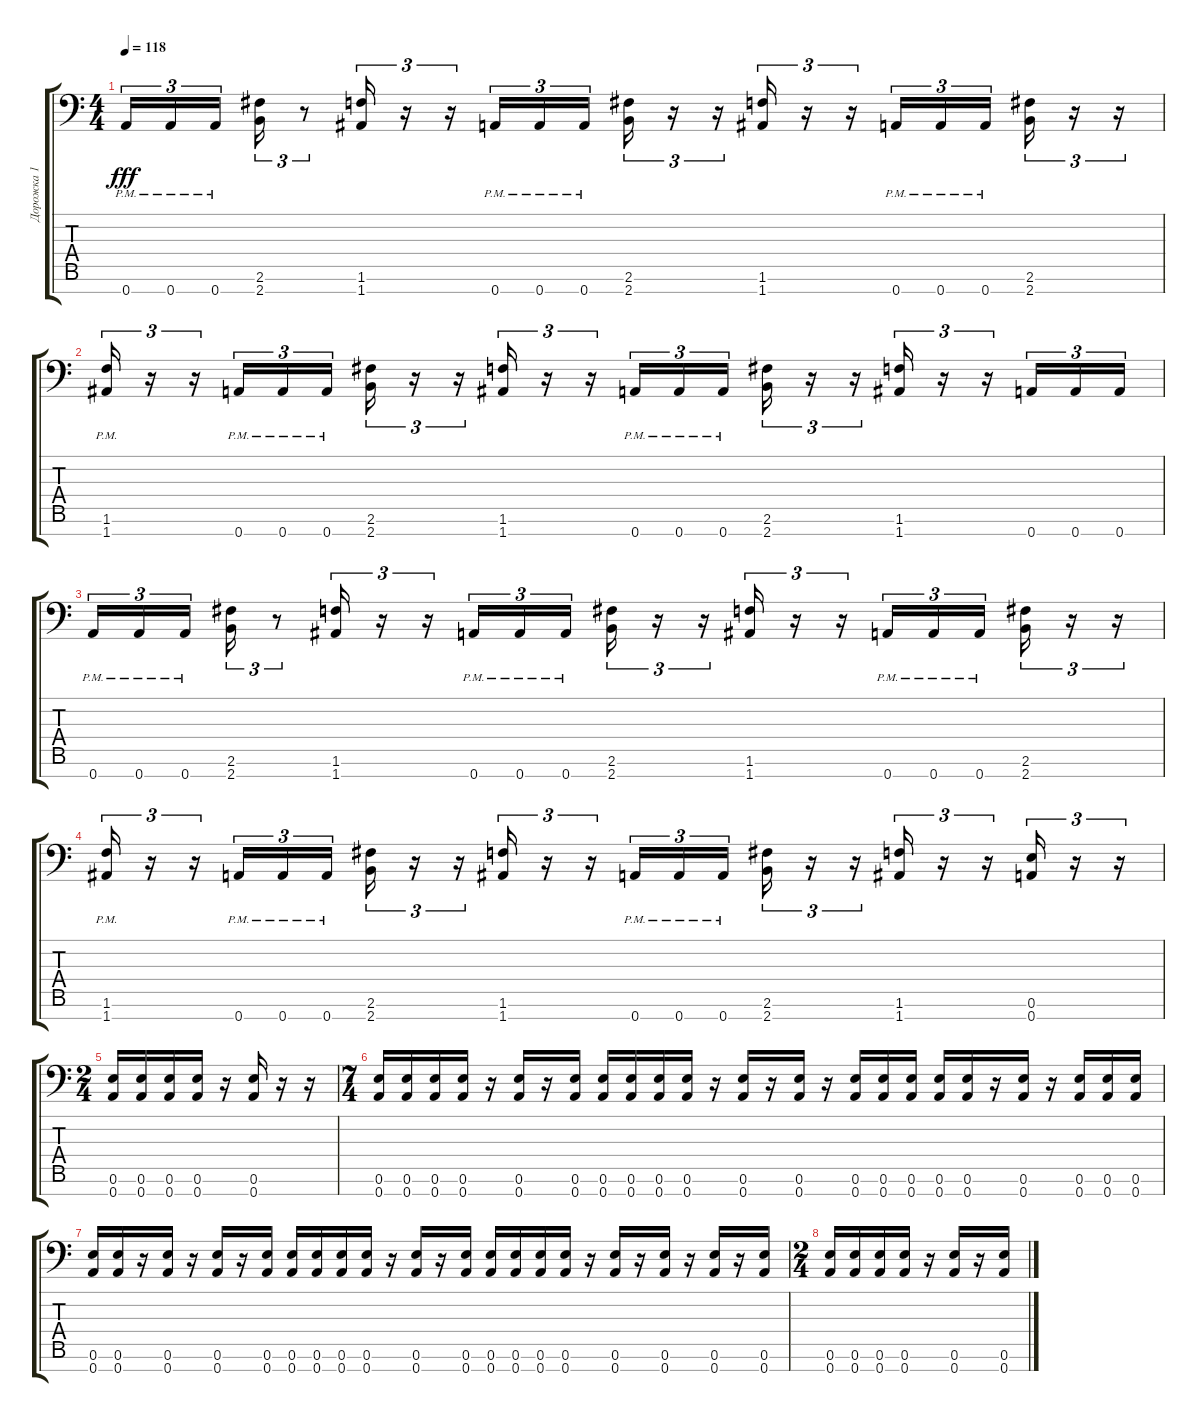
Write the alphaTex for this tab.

\track ("Дорожка 1" "Дорожка 1") {instrument distortionguitar}
\staff {score tabs}
\tuning (E4 B3 G3 D3 A2 E2 A1) {hide}
\ts (4 4)
\tempo 118
\clef f4
\ks c
0.7{pm}.16{tu (3 2) dy fff} 0.7{pm}.16{tu (3 2)} 0.7{pm}.16{tu (3 2) beam splitsecondary} (2.6 2.7).16{tu (3 2)} r.8{tu (3 2)} (1.6 1.7).16{tu (3 2)} r.16{tu (3 2)} r.16{tu (3 2)} 0.7{pm}.16{tu (3 2)} 0.7{pm}.16{tu (3 2)} 0.7{pm}.16{tu (3 2)} (2.6 2.7).16{tu (3 2)} r.16{tu (3 2)} r.16{tu (3 2)} (1.6 1.7).16{tu (3 2)} r.16{tu (3 2)} r.16{tu (3 2)} 0.7{pm}.16{tu (3 2)} 0.7{pm}.16{tu (3 2)} 0.7{pm}.16{tu (3 2) beam splitsecondary} (2.6 2.7).16{tu (3 2)} r.16{tu (3 2)} r.16{tu (3 2)} |
(1.6 1.7{pm}).16{tu (3 2)} r.16{tu (3 2)} r.16{tu (3 2)} 0.7{pm}.16{tu (3 2)} 0.7{pm}.16{tu (3 2)} 0.7{pm}.16{tu (3 2)} (2.6 2.7).16{tu (3 2)} r.16{tu (3 2)} r.16{tu (3 2)} (1.6 1.7).16{tu (3 2)} r.16{tu (3 2)} r.16{tu (3 2)} 0.7{pm}.16{tu (3 2)} 0.7{pm}.16{tu (3 2)} 0.7{pm}.16{tu (3 2) beam splitsecondary} (2.6 2.7).16{tu (3 2)} r.16{tu (3 2)} r.16{tu (3 2)} (1.6 1.7).16{tu (3 2)} r.16{tu (3 2)} r.16{tu (3 2)} 0.7.16{tu (3 2)} 0.7.16{tu (3 2)} 0.7.16{tu (3 2)} |
0.7{pm}.16{tu (3 2)} 0.7{pm}.16{tu (3 2)} 0.7{pm}.16{tu (3 2) beam splitsecondary} (2.6 2.7).16{tu (3 2)} r.8{tu (3 2)} (1.6 1.7).16{tu (3 2)} r.16{tu (3 2)} r.16{tu (3 2)} 0.7{pm}.16{tu (3 2)} 0.7{pm}.16{tu (3 2)} 0.7{pm}.16{tu (3 2)} (2.6 2.7).16{tu (3 2)} r.16{tu (3 2)} r.16{tu (3 2)} (1.6 1.7).16{tu (3 2)} r.16{tu (3 2)} r.16{tu (3 2)} 0.7{pm}.16{tu (3 2)} 0.7{pm}.16{tu (3 2)} 0.7{pm}.16{tu (3 2) beam splitsecondary} (2.6 2.7).16{tu (3 2)} r.16{tu (3 2)} r.16{tu (3 2)} |
(1.6 1.7{pm}).16{tu (3 2)} r.16{tu (3 2)} r.16{tu (3 2)} 0.7{pm}.16{tu (3 2)} 0.7{pm}.16{tu (3 2)} 0.7{pm}.16{tu (3 2)} (2.6 2.7).16{tu (3 2)} r.16{tu (3 2)} r.16{tu (3 2)} (1.6 1.7).16{tu (3 2)} r.16{tu (3 2)} r.16{tu (3 2)} 0.7{pm}.16{tu (3 2)} 0.7{pm}.16{tu (3 2)} 0.7{pm}.16{tu (3 2) beam splitsecondary} (2.6 2.7).16{tu (3 2)} r.16{tu (3 2)} r.16{tu (3 2)} (1.6 1.7).16{tu (3 2)} r.16{tu (3 2)} r.16{tu (3 2)} (0.6 0.7).16{tu (3 2)} r.16{tu (3 2)} r.16{tu (3 2)} |
\ts (2 4)
(0.6 0.7).16 (0.6 0.7).16 (0.6 0.7).16 (0.6 0.7).16 r.16 (0.6 0.7).16 r.16 r.16 |
\ts (7 4)
(0.6 0.7).16 (0.6 0.7).16 (0.6 0.7).16 (0.6 0.7).16 r.16 (0.6 0.7).16 r.16 (0.6 0.7).16 (0.6 0.7).16 (0.6 0.7).16 (0.6 0.7).16 (0.6 0.7).16 r.16 (0.6 0.7).16 r.16 (0.6 0.7).16 r.16 (0.6 0.7).16 (0.6 0.7).16 (0.6 0.7).16 (0.6 0.7).16 (0.6 0.7).16 r.16 (0.6 0.7).16 r.16 (0.6 0.7).16 (0.6 0.7).16 (0.6 0.7).16 |
(0.6 0.7).16 (0.6 0.7).16 r.16 (0.6 0.7).16 r.16 (0.6 0.7).16 r.16 (0.6 0.7).16 (0.6 0.7).16 (0.6 0.7).16 (0.6 0.7).16 (0.6 0.7).16 r.16 (0.6 0.7).16 r.16 (0.6 0.7).16 (0.6 0.7).16 (0.6 0.7).16 (0.6 0.7).16 (0.6 0.7).16 r.16 (0.6 0.7).16 r.16 (0.6 0.7).16 r.16 (0.6 0.7).16 r.16 (0.6 0.7).16 |
\ts (2 4)
(0.6 0.7).16 (0.6 0.7).16 (0.6 0.7).16 (0.6 0.7).16 r.16 (0.6 0.7).16 r.16 (0.6 0.7).16
